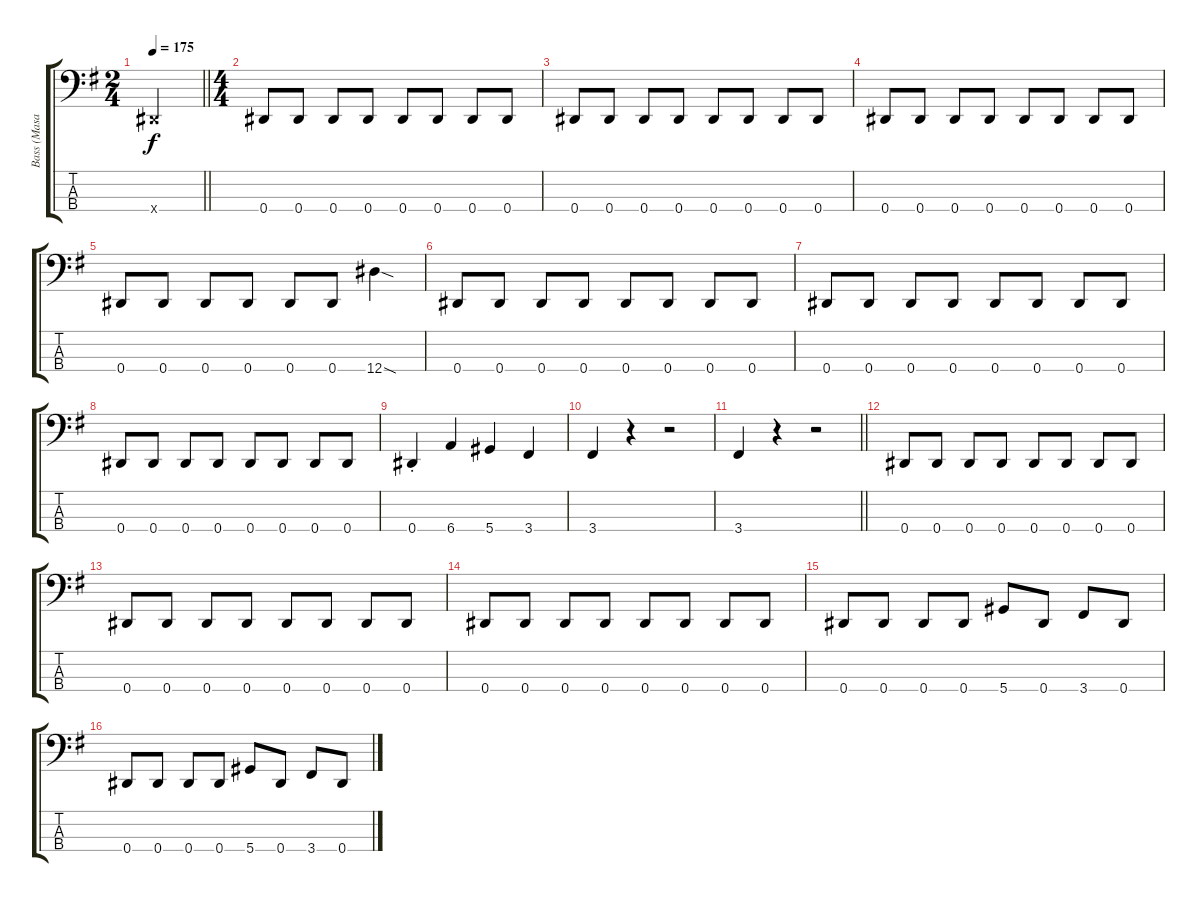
\track ("Bass (Masaki)" "Bass (Masa") {instrument electricbassfinger}
\staff {score tabs}
\tuning (Gb2 Db2 Ab1 Eb1) {hide}
\ts (2 4)
\tempo 175
\clef f4
\barLineRight lightlight
\ks g
0.4{x}.2{dy f instrument electricbassfinger} |
\ts (4 4)
0.4.8 0.4.8 0.4.8 0.4.8 0.4.8 0.4.8 0.4.8 0.4.8 |
0.4.8 0.4.8 0.4.8 0.4.8 0.4.8 0.4.8 0.4.8 0.4.8 |
0.4.8 0.4.8 0.4.8 0.4.8 0.4.8 0.4.8 0.4.8 0.4.8 |
0.4.8 0.4.8 0.4.8 0.4.8 0.4.8 0.4.8 12.4{sod}.4 |
0.4.8 0.4.8 0.4.8 0.4.8 0.4.8 0.4.8 0.4.8 0.4.8 |
0.4.8 0.4.8 0.4.8 0.4.8 0.4.8 0.4.8 0.4.8 0.4.8 |
0.4.8 0.4.8 0.4.8 0.4.8 0.4.8 0.4.8 0.4.8 0.4.8 |
0.4{st}.4 6.4.4 5.4.4 3.4.4 |
3.4.4 r.4 r.2 |
\barLineRight lightlight
3.4.4 r.4 r.2 |
0.4.8 0.4.8 0.4.8 0.4.8 0.4.8 0.4.8 0.4.8 0.4.8 |
0.4.8 0.4.8 0.4.8 0.4.8 0.4.8 0.4.8 0.4.8 0.4.8 |
0.4.8 0.4.8 0.4.8 0.4.8 0.4.8 0.4.8 0.4.8 0.4.8 |
0.4.8 0.4.8 0.4.8 0.4.8 5.4.8 0.4.8 3.4.8 0.4.8 |
0.4.8 0.4.8 0.4.8 0.4.8 5.4.8 0.4.8 3.4.8 0.4.8
